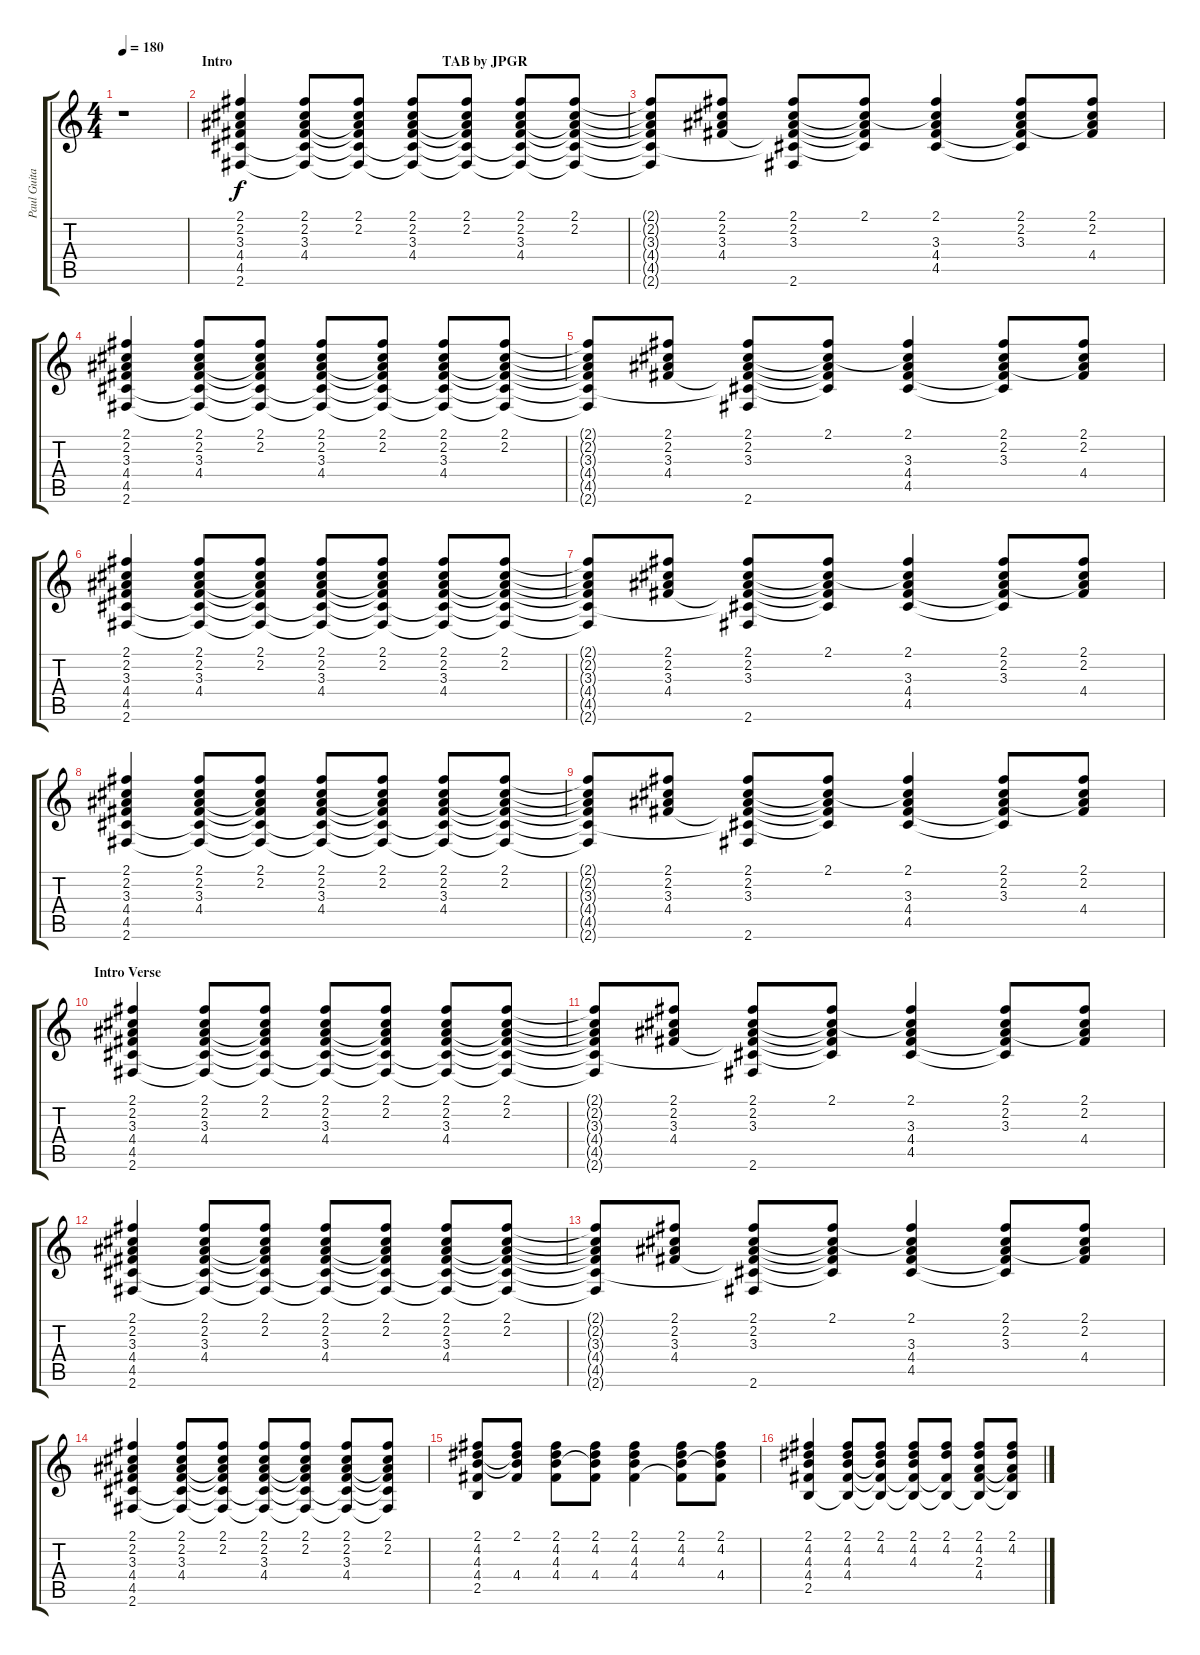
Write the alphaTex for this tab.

\track ("Paul Guitar" "Paul Guita") {instrument acousticguitarsteel}
\staff {score tabs}
\tuning (E4 B3 G3 D3 A2 E2) {hide}
\ts (4 4)
\tempo 180
\clef g2
\ks c
r.1{dy f instrument acousticguitarsteel} |
\section ("" "Intro                                                            TAB by JPGR")
(2.1 2.2 3.3 4.4 4.5 2.6).4 (2.1 2.2 3.3 4.4 4.5{t} 2.6{t}).8 (2.1 2.2 3.3{t} 4.4{t} 4.5{t} 2.6{t}).8 (2.1 2.2 3.3 4.4 4.5{t} 2.6{t}).8 (2.1 2.2 3.3{t} 4.4{t} 4.5{t} 2.6{t}).8 (2.1 2.2 3.3 4.4 4.5{t} 2.6{t}).8 (2.1 2.2 3.3{t} 4.4{t} 4.5{t} 2.6{t}).8 |
(2.1{t} 2.2{t} 3.3{t} 4.4{t} 4.5{t} 2.6{t}).8 (2.1 2.2 3.3 4.4).8 (2.1 2.2 3.3 4.4{t} 4.5{t} 2.6).8 (2.1 2.2{t} 3.3{t} 4.4{t} 4.5{t}).8 (2.1 2.2{t} 3.3 4.4 4.5).4 (2.1 2.2 3.3 4.4{t} 4.5{t}).8 (2.1 2.2 3.3{t} 4.4).8 |
(2.1 2.2 3.3 4.4 4.5 2.6).4 (2.1 2.2 3.3 4.4 4.5{t} 2.6{t}).8 (2.1 2.2 3.3{t} 4.4{t} 4.5{t} 2.6{t}).8 (2.1 2.2 3.3 4.4 4.5{t} 2.6{t}).8 (2.1 2.2 3.3{t} 4.4{t} 4.5{t} 2.6{t}).8 (2.1 2.2 3.3 4.4 4.5{t} 2.6{t}).8 (2.1 2.2 3.3{t} 4.4{t} 4.5{t} 2.6{t}).8 |
(2.1{t} 2.2{t} 3.3{t} 4.4{t} 4.5{t} 2.6{t}).8 (2.1 2.2 3.3 4.4).8 (2.1 2.2 3.3 4.4{t} 4.5{t} 2.6).8 (2.1 2.2{t} 3.3{t} 4.4{t} 4.5{t}).8 (2.1 2.2{t} 3.3 4.4 4.5).4 (2.1 2.2 3.3 4.4{t} 4.5{t}).8 (2.1 2.2 3.3{t} 4.4).8 |
(2.1 2.2 3.3 4.4 4.5 2.6).4 (2.1 2.2 3.3 4.4 4.5{t} 2.6{t}).8 (2.1 2.2 3.3{t} 4.4{t} 4.5{t} 2.6{t}).8 (2.1 2.2 3.3 4.4 4.5{t} 2.6{t}).8 (2.1 2.2 3.3{t} 4.4{t} 4.5{t} 2.6{t}).8 (2.1 2.2 3.3 4.4 4.5{t} 2.6{t}).8 (2.1 2.2 3.3{t} 4.4{t} 4.5{t} 2.6{t}).8 |
(2.1{t} 2.2{t} 3.3{t} 4.4{t} 4.5{t} 2.6{t}).8 (2.1 2.2 3.3 4.4).8 (2.1 2.2 3.3 4.4{t} 4.5{t} 2.6).8 (2.1 2.2{t} 3.3{t} 4.4{t} 4.5{t}).8 (2.1 2.2{t} 3.3 4.4 4.5).4 (2.1 2.2 3.3 4.4{t} 4.5{t}).8 (2.1 2.2 3.3{t} 4.4).8 |
(2.1 2.2 3.3 4.4 4.5 2.6).4 (2.1 2.2 3.3 4.4 4.5{t} 2.6{t}).8 (2.1 2.2 3.3{t} 4.4{t} 4.5{t} 2.6{t}).8 (2.1 2.2 3.3 4.4 4.5{t} 2.6{t}).8 (2.1 2.2 3.3{t} 4.4{t} 4.5{t} 2.6{t}).8 (2.1 2.2 3.3 4.4 4.5{t} 2.6{t}).8 (2.1 2.2 3.3{t} 4.4{t} 4.5{t} 2.6{t}).8 |
(2.1{t} 2.2{t} 3.3{t} 4.4{t} 4.5{t} 2.6{t}).8 (2.1 2.2 3.3 4.4).8 (2.1 2.2 3.3 4.4{t} 4.5{t} 2.6).8 (2.1 2.2{t} 3.3{t} 4.4{t} 4.5{t}).8 (2.1 2.2{t} 3.3 4.4 4.5).4 (2.1 2.2 3.3 4.4{t} 4.5{t}).8 (2.1 2.2 3.3{t} 4.4).8 |
\section ("" "Intro Verse")
(2.1 2.2 3.3 4.4 4.5 2.6).4 (2.1 2.2 3.3 4.4 4.5{t} 2.6{t}).8 (2.1 2.2 3.3{t} 4.4{t} 4.5{t} 2.6{t}).8 (2.1 2.2 3.3 4.4 4.5{t} 2.6{t}).8 (2.1 2.2 3.3{t} 4.4{t} 4.5{t} 2.6{t}).8 (2.1 2.2 3.3 4.4 4.5{t} 2.6{t}).8 (2.1 2.2 3.3{t} 4.4{t} 4.5{t} 2.6{t}).8 |
(2.1{t} 2.2{t} 3.3{t} 4.4{t} 4.5{t} 2.6{t}).8 (2.1 2.2 3.3 4.4).8 (2.1 2.2 3.3 4.4{t} 4.5{t} 2.6).8 (2.1 2.2{t} 3.3{t} 4.4{t} 4.5{t}).8 (2.1 2.2{t} 3.3 4.4 4.5).4 (2.1 2.2 3.3 4.4{t} 4.5{t}).8 (2.1 2.2 3.3{t} 4.4).8 |
(2.1 2.2 3.3 4.4 4.5 2.6).4 (2.1 2.2 3.3 4.4 4.5{t} 2.6{t}).8 (2.1 2.2 3.3{t} 4.4{t} 4.5{t} 2.6{t}).8 (2.1 2.2 3.3 4.4 4.5{t} 2.6{t}).8 (2.1 2.2 3.3{t} 4.4{t} 4.5{t} 2.6{t}).8 (2.1 2.2 3.3 4.4 4.5{t} 2.6{t}).8 (2.1 2.2 3.3{t} 4.4{t} 4.5{t} 2.6{t}).8 |
(2.1{t} 2.2{t} 3.3{t} 4.4{t} 4.5{t} 2.6{t}).8 (2.1 2.2 3.3 4.4).8 (2.1 2.2 3.3 4.4{t} 4.5{t} 2.6).8 (2.1 2.2{t} 3.3{t} 4.4{t} 4.5{t}).8 (2.1 2.2{t} 3.3 4.4 4.5).4 (2.1 2.2 3.3 4.4{t} 4.5{t}).8 (2.1 2.2 3.3{t} 4.4).8 |
(2.1 2.2 3.3 4.4 4.5 2.6).4 (2.1 2.2 3.3 4.4 4.5{t} 2.6{t}).8 (2.1 2.2 3.3{t} 4.4{t} 4.5{t} 2.6{t}).8 (2.1 2.2 3.3 4.4 4.5{t} 2.6{t}).8 (2.1 2.2 3.3{t} 4.4{t} 4.5{t} 2.6{t}).8 (2.1 2.2 3.3 4.4 4.5{t} 2.6{t}).8 (2.1 2.2 3.3{t} 4.4{t} 4.5{t} 2.6{t}).8 |
(2.1 4.2 4.3 4.4 2.5).8 (2.1 4.2{t} 4.3{t} 4.4).8 (2.1 4.2 4.3 4.4).8 (2.1 4.2 4.3{t} 4.4).8 (2.1 4.2 4.3 4.4).4 (2.1 4.2 4.3 4.4{t}).8 (2.1 4.2 4.3{t} 4.4).8 |
(2.1 4.2 4.3 4.4 2.5).4 (2.1 4.2 4.3 4.4 2.5{t}).8 (2.1 4.2 4.3{t} 4.4{t} 2.5{t}).8 (2.1 4.2 4.3 4.4{t} 2.5{t}).8 (2.1 4.2 4.4{t} 2.5{t}).8 (2.1 4.2 2.3 4.4 2.5{t}).8 (2.1 4.2 2.3{t} 4.4{t} 2.5{t}).8
